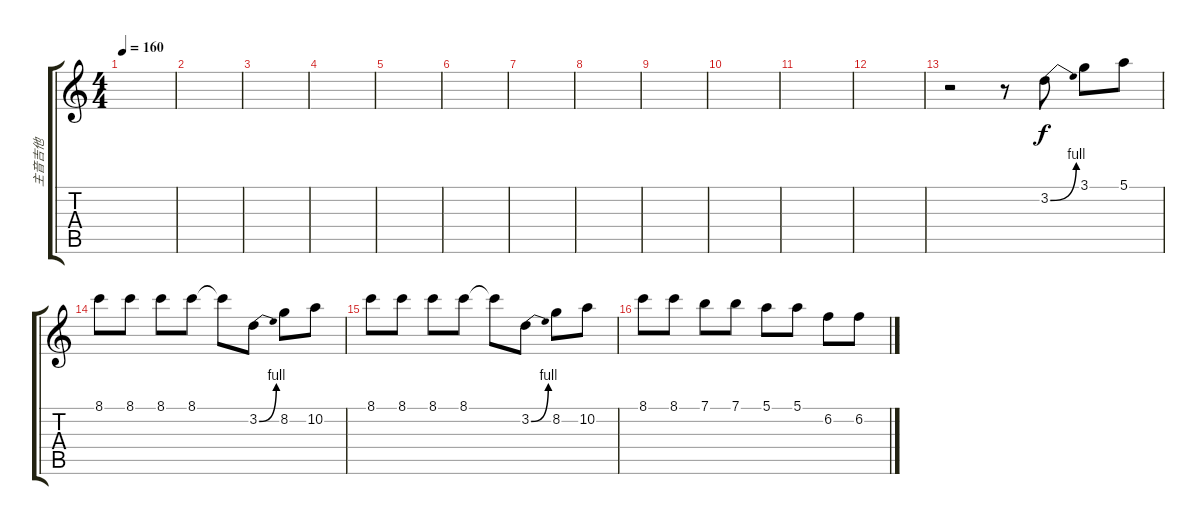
\track ("主音吉他" "主音吉他") {instrument distortionguitar}
\staff {score tabs}
\tuning (E4 B3 G3 D3 A2 E2) {hide}
\ts (4 4)
\tempo 160
\clef g2
\ks c
|
|
|
|
|
|
|
|
|
|
|
|
r.2 r.8 3.2{be (bend 0 0 60 4)}.8 3.1.8 5.1.8 |
8.1.8 8.1.8 8.1.8 8.1.8 8.1{t}.8 3.2{be (bend 0 0 60 4)}.8 8.2.8 10.2.8 |
8.1.8 8.1.8 8.1.8 8.1.8 8.1{t}.8 3.2{be (bend 0 0 60 4)}.8 8.2.8 10.2.8 |
8.1.8 8.1.8 7.1.8 7.1.8 5.1.8 5.1.8 6.2.8 6.2.8
